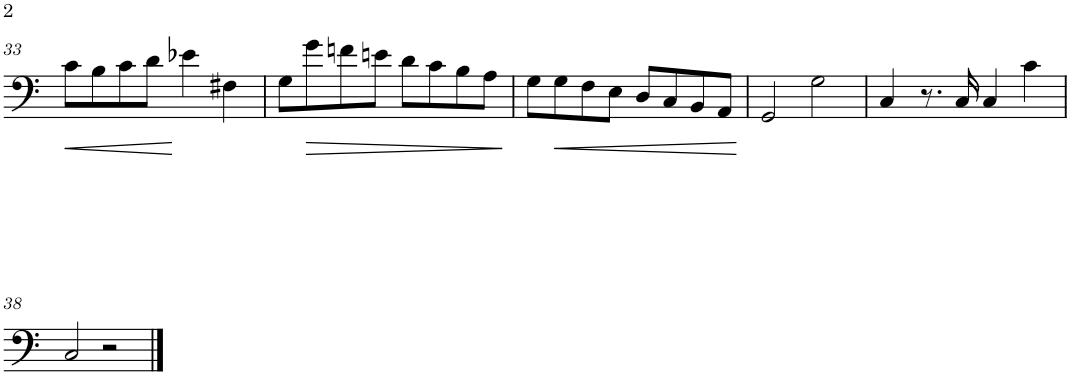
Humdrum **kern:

**kern	**dynam
*part1	*part1
*staff1	*staff1
*I"Trombone	*
*I'Tbn.	*
!!LO:PB:g=z
*clefF4	*
*k[]	*
*M4/4	*
*met(c)	*
=33	=33
!	!LO:HP:b
8c\L	<
8B\	.
8c\	.
8d\J	.
4e-X\	[
4F#X\	.
=34	=34
8G\L	.
!	!LO:HP:b
8g\	>
8fn\	.
8en\J	.
8d\L	.
8c\	.
8B\	.
8A\J	.
.	]
=35	=35
8G\L	.
!	!LO:HP:b
8G\	<
8F\	.
8E\J	.
8D/L	.
8C/	.
8BB/	.
8AA/J	.
.	[
=36	=36
2GG/	.
2G\	.
=37	=37
4C/	.
8.r	.
16C/	.
4C/	.
4c\	.
!!LO:LB:g=z
=38	=38
2C/	.
2r	.
==	==
*-	*-
